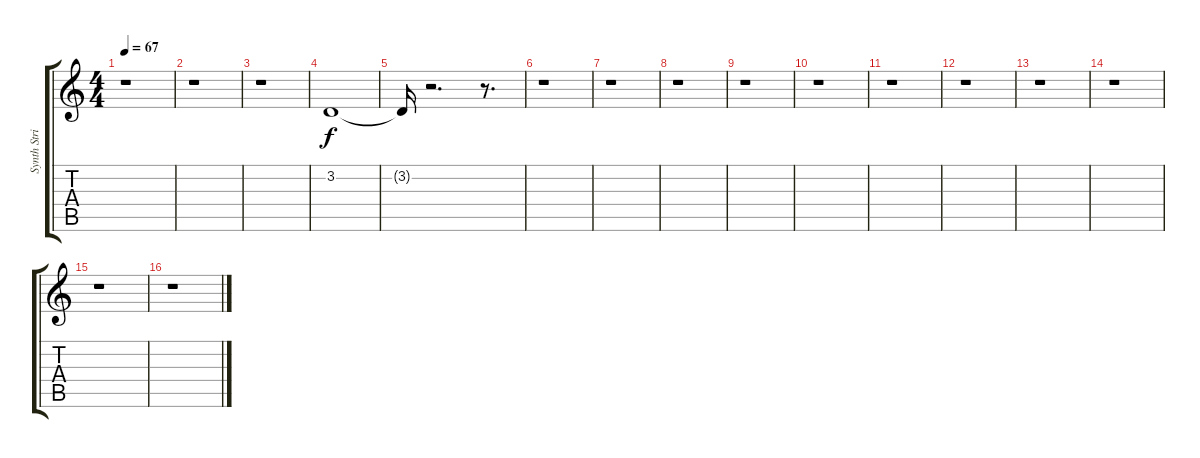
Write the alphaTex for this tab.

\track ("Synth String" "Synth Stri") {instrument synthstrings1}
\staff {score tabs}
\tuning (E4 B3 G3 D3 A2 E2) {hide}
\ts (4 4)
\tempo 67
\clef g2
\ks c
r.1{dy f} |
r.1 |
r.1 |
3.2.1 |
3.2{t}.16 r.2{d} r.8{d} |
r.1 |
r.1 |
r.1 |
r.1 |
r.1 |
r.1 |
r.1 |
r.1 |
r.1 |
r.1 |
r.1
